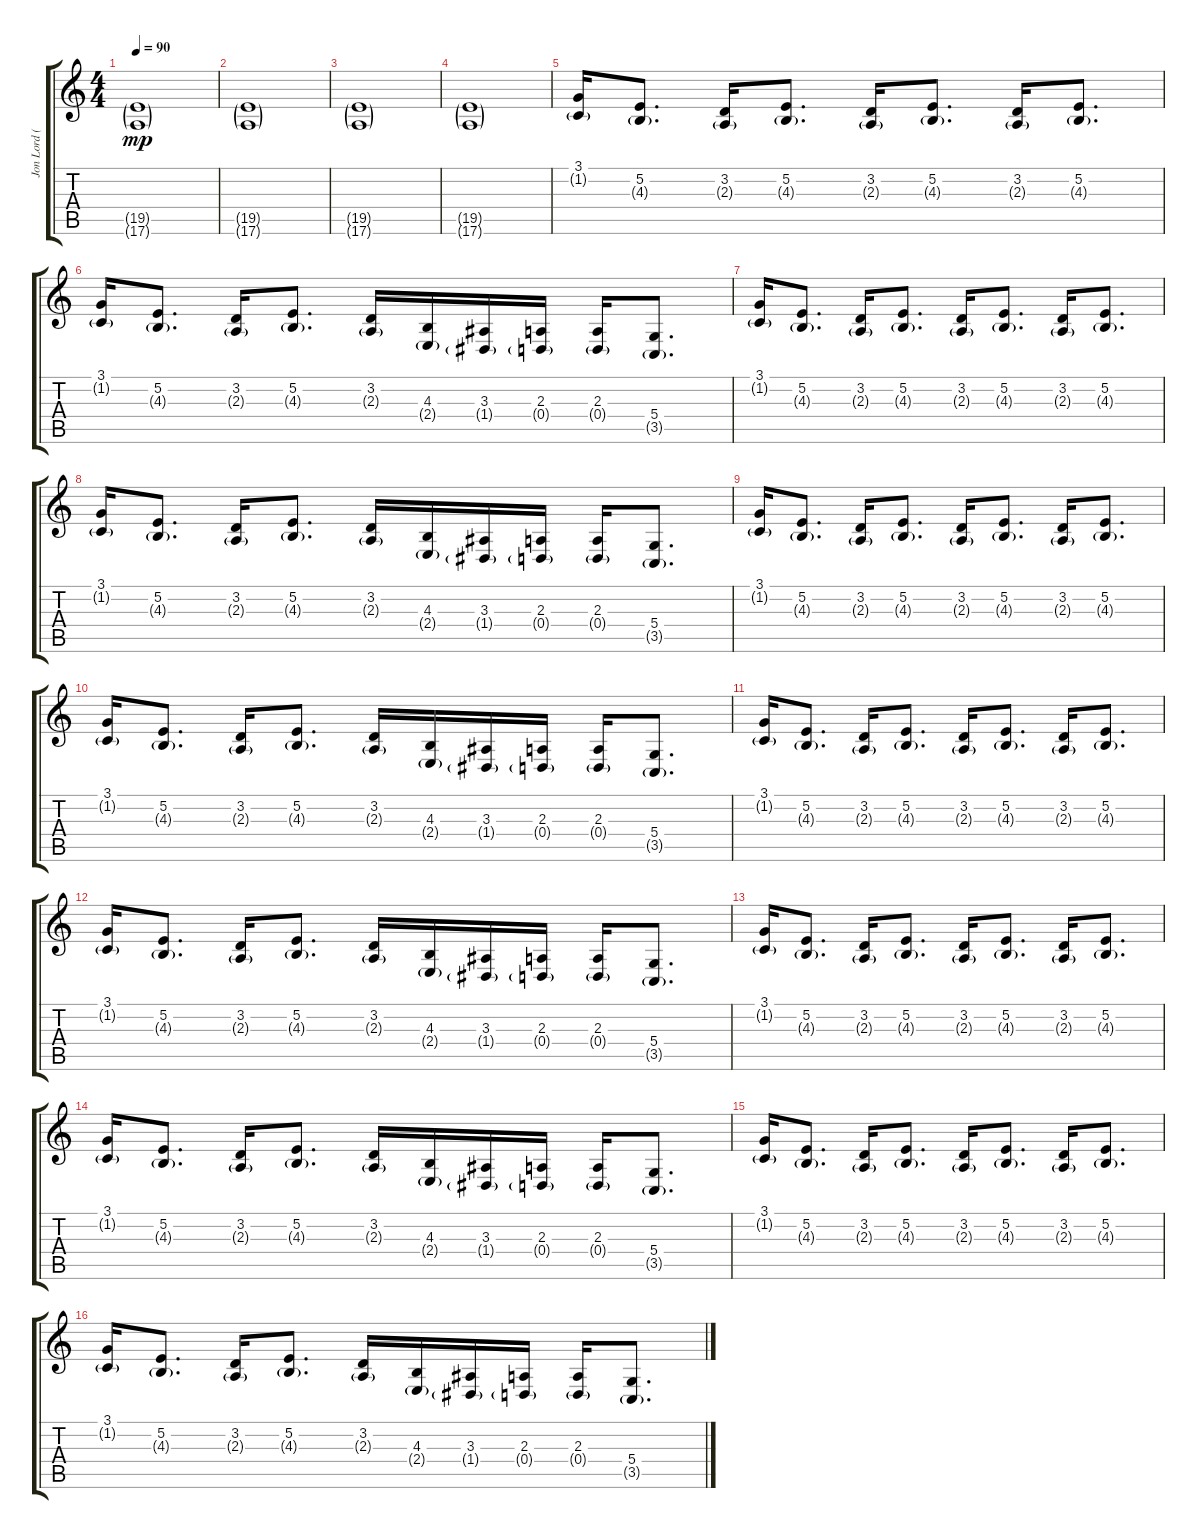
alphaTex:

\track ("Jon Lord (Keyboard 2)" "Jon Lord (") {instrument drawbarorgan}
\staff {score tabs}
\tuning (E4 B3 G3 D3 A2 E2) {hide}
\ts (4 4)
\tempo 90
\clef g2
\ks c
(19.5{g} 17.6{g}).1{dy mp} |
(19.5{g} 17.6{g}).1 |
(19.5{g} 17.6{g}).1 |
(19.5{g} 17.6{g}).1 |
(3.1 1.2{g}).16 (5.2 4.3{g}).8{d} (3.2 2.3{g}).16 (5.2 4.3{g}).8{d} (3.2 2.3{g}).16 (5.2 4.3{g}).8{d} (3.2 2.3{g}).16 (5.2 4.3{g}).8{d} |
(3.1 1.2{g}).16 (5.2 4.3{g}).8{d} (3.2 2.3{g}).16 (5.2 4.3{g}).8{d} (3.2 2.3{g}).16 (4.3 2.4{g}).16 (3.3 1.4{g}).16 (2.3 0.4{g}).16 (2.3 0.4{g}).16 (5.4 3.5{g}).8{d} |
(3.1 1.2{g}).16 (5.2 4.3{g}).8{d} (3.2 2.3{g}).16 (5.2 4.3{g}).8{d} (3.2 2.3{g}).16 (5.2 4.3{g}).8{d} (3.2 2.3{g}).16 (5.2 4.3{g}).8{d} |
(3.1 1.2{g}).16 (5.2 4.3{g}).8{d} (3.2 2.3{g}).16 (5.2 4.3{g}).8{d} (3.2 2.3{g}).16 (4.3 2.4{g}).16 (3.3 1.4{g}).16 (2.3 0.4{g}).16 (2.3 0.4{g}).16 (5.4 3.5{g}).8{d} |
(3.1 1.2{g}).16 (5.2 4.3{g}).8{d} (3.2 2.3{g}).16 (5.2 4.3{g}).8{d} (3.2 2.3{g}).16 (5.2 4.3{g}).8{d} (3.2 2.3{g}).16 (5.2 4.3{g}).8{d} |
(3.1 1.2{g}).16 (5.2 4.3{g}).8{d} (3.2 2.3{g}).16 (5.2 4.3{g}).8{d} (3.2 2.3{g}).16 (4.3 2.4{g}).16 (3.3 1.4{g}).16 (2.3 0.4{g}).16 (2.3 0.4{g}).16 (5.4 3.5{g}).8{d} |
(3.1 1.2{g}).16 (5.2 4.3{g}).8{d} (3.2 2.3{g}).16 (5.2 4.3{g}).8{d} (3.2 2.3{g}).16 (5.2 4.3{g}).8{d} (3.2 2.3{g}).16 (5.2 4.3{g}).8{d} |
(3.1 1.2{g}).16 (5.2 4.3{g}).8{d} (3.2 2.3{g}).16 (5.2 4.3{g}).8{d} (3.2 2.3{g}).16 (4.3 2.4{g}).16 (3.3 1.4{g}).16 (2.3 0.4{g}).16 (2.3 0.4{g}).16 (5.4 3.5{g}).8{d} |
(3.1 1.2{g}).16 (5.2 4.3{g}).8{d} (3.2 2.3{g}).16 (5.2 4.3{g}).8{d} (3.2 2.3{g}).16 (5.2 4.3{g}).8{d} (3.2 2.3{g}).16 (5.2 4.3{g}).8{d} |
(3.1 1.2{g}).16 (5.2 4.3{g}).8{d} (3.2 2.3{g}).16 (5.2 4.3{g}).8{d} (3.2 2.3{g}).16 (4.3 2.4{g}).16 (3.3 1.4{g}).16 (2.3 0.4{g}).16 (2.3 0.4{g}).16 (5.4 3.5{g}).8{d} |
(3.1 1.2{g}).16 (5.2 4.3{g}).8{d} (3.2 2.3{g}).16 (5.2 4.3{g}).8{d} (3.2 2.3{g}).16 (5.2 4.3{g}).8{d} (3.2 2.3{g}).16 (5.2 4.3{g}).8{d} |
(3.1 1.2{g}).16 (5.2 4.3{g}).8{d} (3.2 2.3{g}).16 (5.2 4.3{g}).8{d} (3.2 2.3{g}).16 (4.3 2.4{g}).16 (3.3 1.4{g}).16 (2.3 0.4{g}).16 (2.3 0.4{g}).16 (5.4 3.5{g}).8{d}
